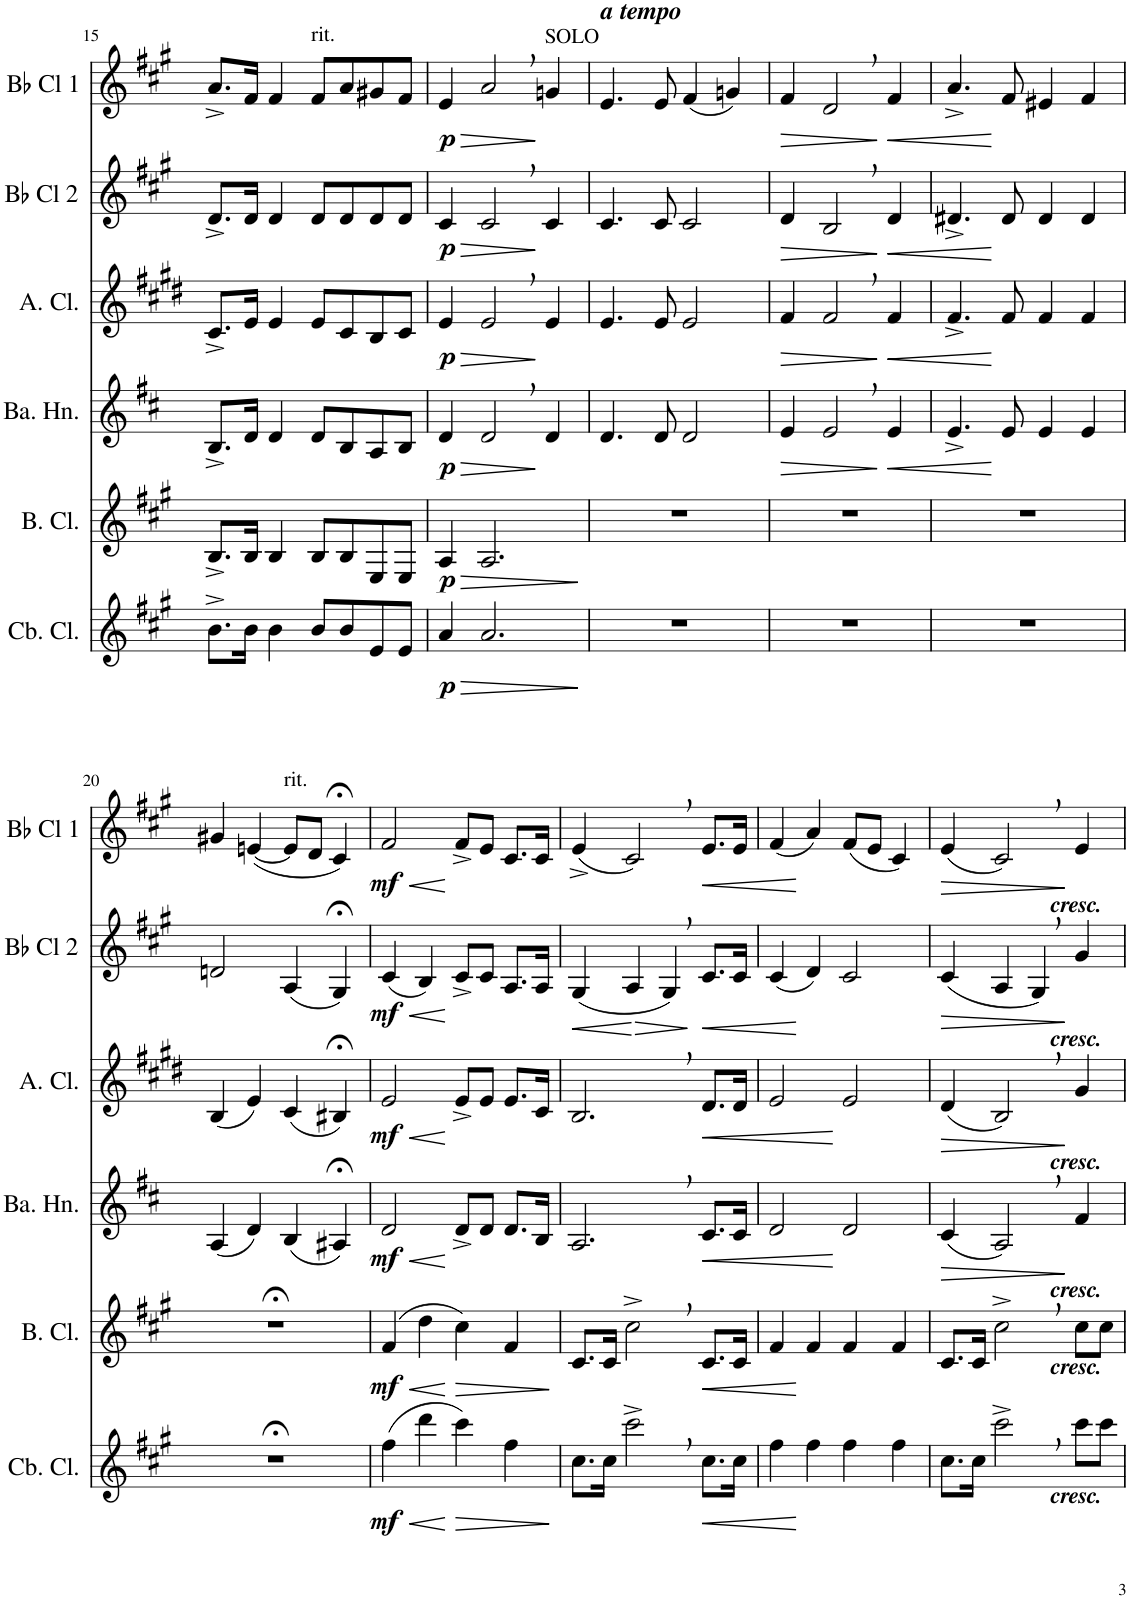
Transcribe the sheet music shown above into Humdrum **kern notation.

**kern	**dynam	**kern	**dynam	**kern	**dynam	**kern	**dynam	**kern	**dynam	**kern	**dynam
*part6	*part6	*part5	*part5	*part4	*part4	*part3	*part3	*part2	*part2	*part1	*part1
*staff6	*staff6	*staff5	*staff5	*staff4	*staff4	*staff3	*staff3	*staff2	*staff2	*staff1	*staff1
*I"Contrabass Clarinet	*	*I"Bass Clarinet	*	*I"Basset Horn	*	*I"Alto Clarinet	*	*I"Bb Clarinet 2	*	*I"Bb Clarinet 1	*
*I'Cb. Cl.	*	*I'B. Cl.	*	*I'Ba. Hn.	*	*I'A. Cl.	*	*I'Bb Cl 2	*	*I'Bb Cl 1	*
!!LO:PB:g=z
*clefG2	*	*clefG2	*	*clefG2	*	*clefG2	*	*clefG2	*	*clefG2	*
*Trd15c26	*	*Trd8c14	*	*Trd4c7	*	*Trd5c9	*	*Trd1c2	*	*Trd1c2	*
*k[f#c#g#]	*	*k[f#c#g#]	*	*k[f#c#]	*	*k[f#c#g#d#]	*	*k[f#c#g#]	*	*k[f#c#g#]	*
*M4/4	*	*M4/4	*	*M4/4	*	*M4/4	*	*M4/4	*	*M4/4	*
*met(c)	*	*met(c)	*	*met(c)	*	*met(c)	*	*met(c)	*	*met(c)	*
=15	=15	=15	=15	=15	=15	=15	=15	=15	=15	=15	=15
8.b^\L	.	8.B^/L	.	8.B^/L	.	8.c#^/L	.	8.d^/L	.	8.a^/L	.
16b\Jk	.	16B/Jk	.	16d/Jk	.	16e/Jk	.	16d/Jk	.	16f#/Jk	.
4b\	.	4B/	.	4d/	.	4e/	.	4d/	.	4f#/	.
!	!	!	!	!	!	!	!	!	!	!LO:TX:a:t=rit.	!
8b/L	.	8B/L	.	8d/L	.	8e/L	.	8d/L	.	8f#/L	.
8b/	.	8B/	.	8B/	.	8c#/	.	8d/	.	8a/	.
8e/	.	8E/	.	8A/	.	8B/	.	8d/	.	8g#X/	.
8e/J	.	8E/J	.	8B/J	.	8c#/J	.	8d/J	.	8f#/J	.
=16	=16	=16	=16	=16	=16	=16	=16	=16	=16	=16	=16
!	!LO:HP:b	!	!LO:HP:b	!	!LO:HP:b	!	!LO:HP:b	!	!LO:HP:b	!	!LO:HP:b
!	!LO:DY:n=1:b	!	!LO:DY:n=1:b	!	!LO:DY:n=1:b	!	!LO:DY:n=1:b	!	!LO:DY:n=1:b	!	!LO:DY:n=1:b
4a/	> p	4A/	> p	4d/	> p	4e/	> p	4c#/	> p	4e/	> p
2.a/	.	2.A/	.	2d,/	.	2e,/	.	2c#,/	.	2a,/	.
!	!	!	!	!	!	!	!	!	!	!LO:TX:a:t=SOLO	!
.	.	.	.	4d/	]	4e/	]	4c#/	]	4gn/	]
.	]	.	]	.	.	.	.	.	.	.	.
=17	=17	=17	=17	=17	=17	=17	=17	=17	=17	=17	=17
!	!	!	!	!	!	!	!	!	!	!LO:TX:a:Bi:t=a tempo	!
1r	.	1r	.	4.d/	.	4.e/	.	4.c#/	.	4.e/	.
.	.	.	.	8d/	.	8e/	.	8c#/	.	8e/	.
.	.	.	.	2d/	.	2e/	.	2c#/	.	(4f#/	.
.	.	.	.	.	.	.	.	.	.	4gn/)	.
=18	=18	=18	=18	=18	=18	=18	=18	=18	=18	=18	=18
!	!	!	!	!	!LO:HP:b	!	!LO:HP:b	!	!LO:HP:b	!	!LO:HP:b
1r	.	1r	.	4e/	>	4f#/	>	4d/	>	4f#/	>
.	.	.	.	2e,/	.	2f#,/	.	2B,/	.	2d,/	.
!	!	!	!	!	!LO:HP:n=1:b	!	!LO:HP:n=1:b	!	!LO:HP:n=1:b	!	!LO:HP:n=1:b
.	.	.	.	4e/	] <	4f#/	] <	4d/	] <	4f#/	] <
=19	=19	=19	=19	=19	=19	=19	=19	=19	=19	=19	=19
1r	.	1r	.	4.e^/	.	4.f#^/	.	4.d#X^/	.	4.a^/	.
.	.	.	.	8e/	[	8f#/	[	8d#/	[	8f#/	[
.	.	.	.	4e/	.	4f#/	.	4d#/	.	4e#X/	.
.	.	.	.	4e/	.	4f#/	.	4d#/	.	4f#/	.
!!LO:LB:g=z
=20	=20	=20	=20	=20	=20	=20	=20	=20	=20	=20	=20
1r;<	.	1r;<	.	(4A/	.	(4B/	.	2dn/	.	4g#X/	.
.	.	.	.	4d/)	.	4e/)	.	.	.	([4en/	.
!	!	!	!	!	!	!	!	!	!	!LO:TX:a:t=rit.	!
.	.	.	.	(4B/	.	(4c#/	.	(4A/	.	8e/L]	.
.	.	.	.	.	.	.	.	.	.	8d/J	.
.	.	.	.	4A#X;</)	.	4B#X;</)	.	4G#;</)	.	4c#;</)	.
=21	=21	=21	=21	=21	=21	=21	=21	=21	=21	=21	=21
!	!LO:HP:b	!	!LO:HP:b	!	!LO:HP:b	!	!LO:HP:b	!	!LO:HP:b	!	!LO:HP:b
!	!LO:DY:n=1:b	!	!LO:DY:n=1:b	!	!LO:DY:n=1:b	!	!LO:DY:n=1:b	!	!LO:DY:n=1:b	!	!LO:DY:n=1:b
(4ff#\	< mf	(4f#/	< mf	2d/	< mf	2e/	< mf	(4c#/	< mf	2f#/	< mf
4ddd\	.	4dd\	.	.	.	.	.	4B/)	.	.	.
!	!LO:HP:n=1:b	!	!LO:HP:n=1:b	!	!	!	!	!	!	!	!
4ccc#\)	[ >	4cc#\)	[ >	8d^/L	[	8e^/L	[	8c#^/L	[	8f#^/L	[
.	.	.	.	8d/J	.	8e/J	.	8c#/J	.	8e/J	.
4ff#\	.	4f#/	.	8.d/L	.	8.e/L	.	8.A/L	.	8.c#/L	.
.	.	.	.	16B/Jk	.	16c#/Jk	.	16A/Jk	.	16c#/Jk	.
.	]	.	]	.	.	.	.	.	.	.	.
=22	=22	=22	=22	=22	=22	=22	=22	=22	=22	=22	=22
!	!	!	!	!	!	!	!	!	!LO:HP:b	!	!
8.cc#\L	.	8.c#/L	.	2.A,/	.	2.B,/	.	(4G#/	<	(4e^/	.
16cc#\Jk	.	16c#/Jk	.	.	.	.	.	.	.	.	.
!	!	!	!	!	!	!	!	!	!LO:HP:b	!	!
2ccc#^,\	.	2cc#^,\	.	.	.	.	.	4A/	>	2c#,/)	.
.	.	.	.	.	.	.	.	4G#,/)	[	.	.
!	!LO:HP:b	!	!LO:HP:b	!	!LO:HP:b	!	!LO:HP:b	!	!LO:HP:n=1:b	!	!LO:HP:b
8.cc#\L	<	8.c#/L	<	8.c#/L	<	8.d#/L	<	8.c#/L	] <	8.e/L	<
16cc#\Jk	.	16c#/Jk	.	16c#/Jk	.	16d#/Jk	.	16c#/Jk	.	16e/Jk	.
=23	=23	=23	=23	=23	=23	=23	=23	=23	=23	=23	=23
4ff#\	.	4f#/	.	2d/	.	2e/	.	(4c#/	.	(4f#/	.
4ff#\	[	4f#/	[	.	.	.	.	4d/)	[	4a/)	[
4ff#\	.	4f#/	.	2d/	[	2e/	[	2c#/	.	(8f#/L	.
.	.	.	.	.	.	.	.	.	.	8e/J	.
4ff#\	.	4f#/	.	.	.	.	.	.	.	4c#/)	.
=24	=24	=24	=24	=24	=24	=24	=24	=24	=24	=24	=24
!	!	!	!	!	!LO:HP:b	!	!LO:HP:b	!	!LO:HP:b	!	!LO:HP:b
8.cc#\L	.	8.c#/L	.	(4c#/	>	(4d#/	>	(4c#/	>	(4e/	>
16cc#\Jk	.	16c#/Jk	.	.	.	.	.	.	.	.	.
2ccc#^,\	.	2cc#^,\	.	2A,/)	.	2B,/)	.	4A/	.	2c#,/)	.
.	.	.	.	.	.	.	.	4G#,/)	.	.	.
!	!	!	!	!	!	!	!	!	!	!LO:TX:b:Bi:t=cresc.	!
!	!	!	!	!	!	!	!	!LO:TX:b:Bi:t=cresc.	!	!	!
!	!	!	!	!	!	!LO:TX:b:Bi:t=cresc.	!	!	!	!	!
!	!	!	!	!LO:TX:b:Bi:t=cresc.	!	!	!	!	!	!	!
!	!	!LO:TX:b:Bi:t=cresc.	!	!	!	!	!	!	!	!	!
!LO:TX:b:Bi:t=cresc.	!	!	!	!	!	!	!	!	!	!	!
8ccc#\L	.	8cc#\L	.	4f#/	]	4g#/	]	4g#/	]	4e/	]
8ccc#\J	.	8cc#\J	.	.	.	.	.	.	.	.	.
=	=	=	=	=	=	=	=	=	=	=	=
*-	*-	*-	*-	*-	*-	*-	*-	*-	*-	*-	*-
